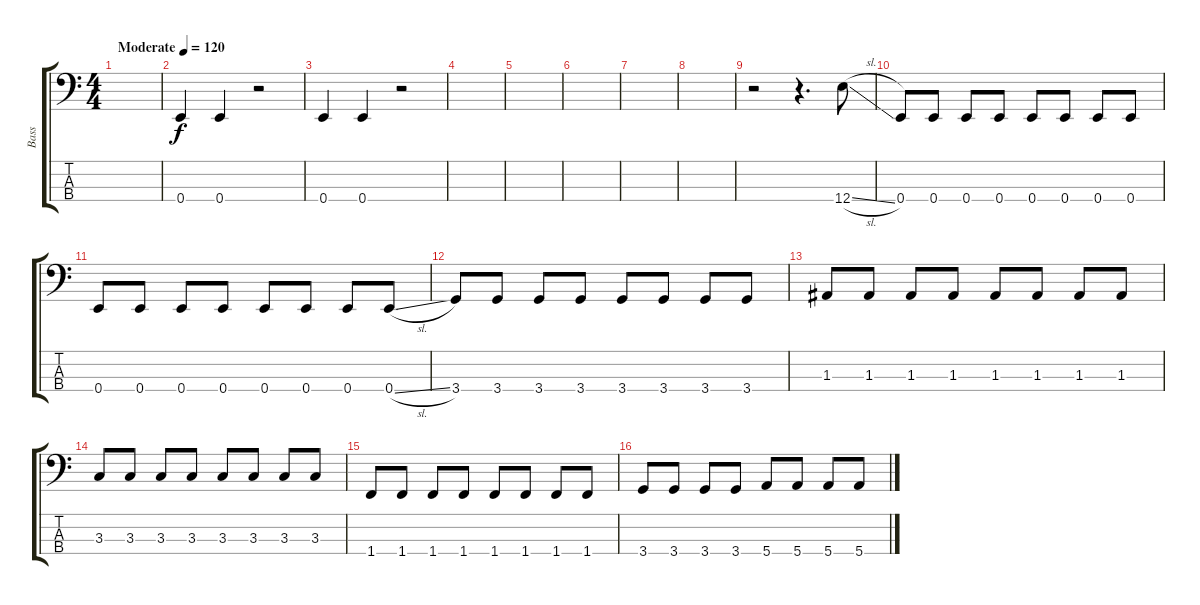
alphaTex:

\track ("Bass" "Bass") {instrument electricbassfinger}
\staff {score tabs}
\tuning (G2 D2 A1 E1) {hide}
\ts (4 4)
\tempo (120 "Moderate")
\clef f4
\ks c
|
0.4.4 0.4.4 r.2 |
0.4.4 0.4.4 r.2 |
|
|
|
|
|
r.2 r.4{d} 12.4{sl}.8 |
0.4.8 0.4.8 0.4.8 0.4.8 0.4.8 0.4.8 0.4.8 0.4.8 |
0.4.8 0.4.8 0.4.8 0.4.8 0.4.8 0.4.8 0.4.8 0.4{sl}.8 |
3.4.8 3.4.8 3.4.8 3.4.8 3.4.8 3.4.8 3.4.8 3.4.8 |
1.3.8 1.3.8 1.3.8 1.3.8 1.3.8 1.3.8 1.3.8 1.3.8 |
3.3.8 3.3.8 3.3.8 3.3.8 3.3.8 3.3.8 3.3.8 3.3.8 |
1.4.8 1.4.8 1.4.8 1.4.8 1.4.8 1.4.8 1.4.8 1.4.8 |
3.4.8 3.4.8 3.4.8 3.4.8 5.4.8 5.4.8 5.4.8 5.4.8
